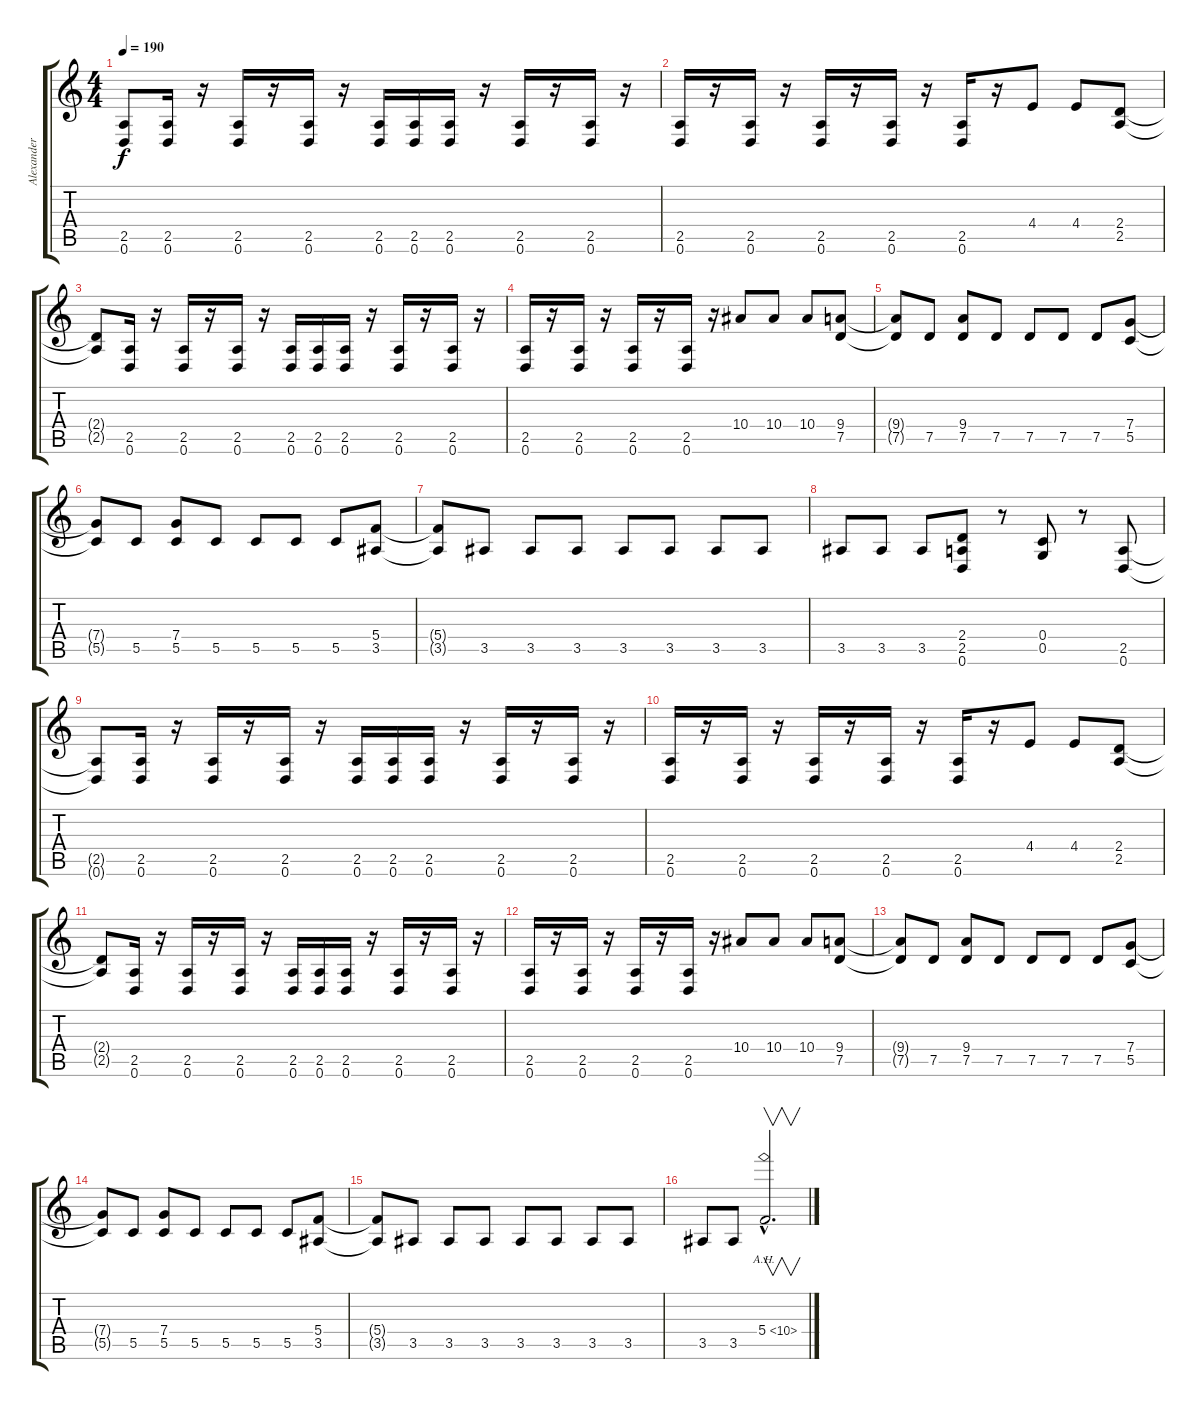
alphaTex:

\track ("Alexander Kuoppala" "Alexander ") {instrument distortionguitar}
\staff {score tabs}
\tuning (D4 A3 F3 C3 G2 D2) {hide}
\ts (4 4)
\tempo 190
\clef g2
\ks c
(2.5{t} 0.6{t}).8{dy f} (2.5 0.6).16 r.16 (2.5 0.6).16 r.16 (2.5 0.6).16 r.16 (2.5 0.6).16 (2.5 0.6).16 (2.5 0.6).16 r.16 (2.5 0.6).16 r.16 (2.5 0.6).16 r.16 |
(2.5 0.6).16 r.16 (2.5 0.6).16 r.16 (2.5 0.6).16 r.16 (2.5 0.6).16 r.16 (2.5 0.6).16 r.16 4.4.8 4.4.8 (2.4 2.5).8 |
(2.4{t} 2.5{t}).8 (2.5 0.6).16 r.16 (2.5 0.6).16 r.16 (2.5 0.6).16 r.16 (2.5 0.6).16 (2.5 0.6).16 (2.5 0.6).16 r.16 (2.5 0.6).16 r.16 (2.5 0.6).16 r.16 |
(2.5 0.6).16 r.16 (2.5 0.6).16 r.16 (2.5 0.6).16 r.16 (2.5 0.6).16 r.16 10.4.8 10.4.8 10.4.8 (9.4 7.5).8 |
(9.4{t} 7.5{t}).8 7.5.8 (9.4 7.5).8 7.5.8 7.5.8 7.5.8 7.5.8 (7.4 5.5).8 |
(7.4{t} 5.5{t}).8 5.5.8 (7.4 5.5).8 5.5.8 5.5.8 5.5.8 5.5.8 (5.4 3.5).8 |
(5.4{t} 3.5{t}).8 3.5.8 3.5.8 3.5.8 3.5.8 3.5.8 3.5.8 3.5.8 |
3.5.8 3.5.8 3.5.8 (2.4 2.5 0.6).8 r.8 (0.4 0.5).8 r.8 (2.5 0.6).8 |
(2.5{t} 0.6{t}).8 (2.5 0.6).16 r.16 (2.5 0.6).16 r.16 (2.5 0.6).16 r.16 (2.5 0.6).16 (2.5 0.6).16 (2.5 0.6).16 r.16 (2.5 0.6).16 r.16 (2.5 0.6).16 r.16 |
(2.5 0.6).16 r.16 (2.5 0.6).16 r.16 (2.5 0.6).16 r.16 (2.5 0.6).16 r.16 (2.5 0.6).16 r.16 4.4.8 4.4.8 (2.4 2.5).8 |
(2.4{t} 2.5{t}).8 (2.5 0.6).16 r.16 (2.5 0.6).16 r.16 (2.5 0.6).16 r.16 (2.5 0.6).16 (2.5 0.6).16 (2.5 0.6).16 r.16 (2.5 0.6).16 r.16 (2.5 0.6).16 r.16 |
(2.5 0.6).16 r.16 (2.5 0.6).16 r.16 (2.5 0.6).16 r.16 (2.5 0.6).16 r.16 10.4.8 10.4.8 10.4.8 (9.4 7.5).8 |
(9.4{t} 7.5{t}).8 7.5.8 (9.4 7.5).8 7.5.8 7.5.8 7.5.8 7.5.8 (7.4 5.5).8 |
(7.4{t} 5.5{t}).8 5.5.8 (7.4 5.5).8 5.5.8 5.5.8 5.5.8 5.5.8 (5.4 3.5).8 |
(5.4{t} 3.5{t}).8 3.5.8 3.5.8 3.5.8 3.5.8 3.5.8 3.5.8 3.5.8 |
3.5.8 3.5.8 5.4{ah 5 hac}.2{v d}
